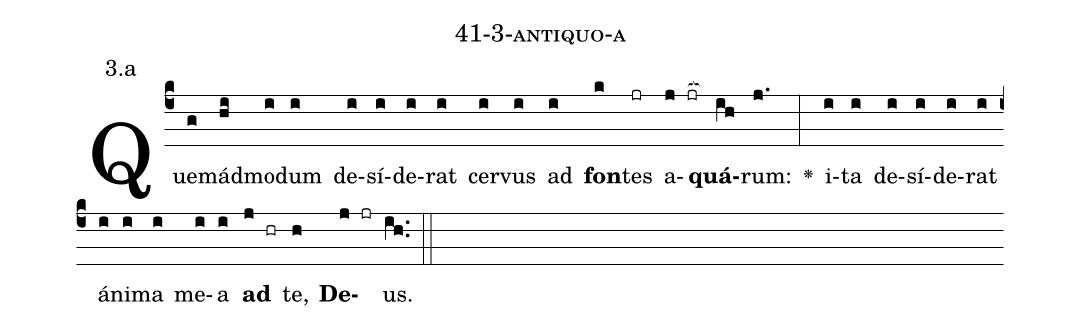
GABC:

name: 41-3-antiquo-a;
annotation: 3.a;
%%
(c4)Quem(g)ád(hi)mo(i)dum(i) de(i)sí(i)de(i)rat(i) cer(i)vus(i) ad(i) <b>fon</b>(k)tes(jr) a(j jr[ocb:1{])<b>quá</b>(ih[ocb:0}])rum:(j.) <v>\greheightstar</v>(:) i(i)ta(i) de(i)sí(i)de(i)rat(i) á(i)ni(i)ma(i) me(i)a(i) <b>ad</b>(j hr) te,(h) <b>De</b>(j jr)us.(ih..) (::)


%E(i) u(i) o(j) u(h) a(j) e.(ih..) (::)
